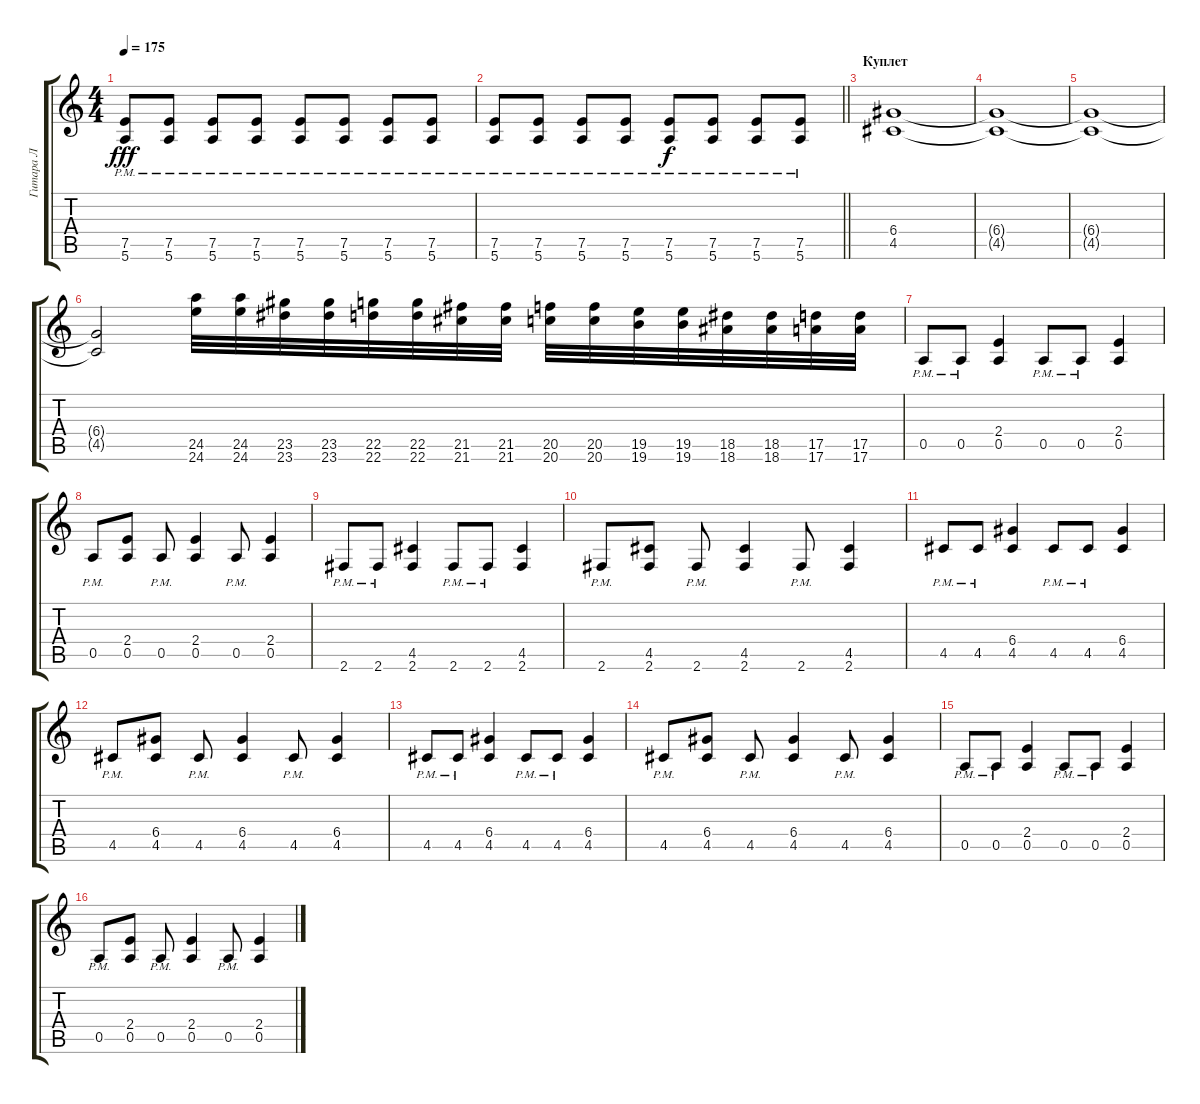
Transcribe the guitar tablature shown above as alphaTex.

\track ("Гитара Л" "Гитара Л") {instrument distortionguitar}
\staff {score tabs}
\tuning (E4 B3 G3 D3 A2 E2) {hide}
\ts (4 4)
\tempo 175
\clef g2
\ks c
(7.5{pm} 5.6{pm}).8{dy fff} (7.5{pm} 5.6{pm}).8 (7.5{pm} 5.6{pm}).8 (7.5{pm} 5.6{pm}).8 (7.5{pm} 5.6{pm}).8 (7.5{pm} 5.6{pm}).8 (7.5{pm} 5.6{pm}).8 (7.5{pm} 5.6{pm}).8 |
\barLineRight lightlight
(7.5{pm} 5.6{pm}).8 (7.5{pm} 5.6{pm}).8 (7.5{pm} 5.6{pm}).8 (7.5{pm} 5.6{pm}).8 (7.5{pm} 5.6{pm}).8{dy f} (7.5{pm} 5.6{pm}).8 (7.5{pm} 5.6{pm}).8 (7.5{pm} 5.6{pm}).8 |
\section ("" "Куплет")
(6.4 4.5).1{volume 13} |
(6.4{t} 4.5{t}).1 |
(6.4{t} 4.5{t}).1 |
(6.4{t} 4.5{t}).2 (24.5 24.6).32 (24.5 24.6).32 (23.5 23.6).32 (23.5 23.6).32 (22.5 22.6).32 (22.5 22.6).32 (21.5 21.6).32 (21.5 21.6).32 (20.5 20.6).32 (20.5 20.6).32 (19.5 19.6).32 (19.5 19.6).32 (18.5 18.6).32 (18.5 18.6).32 (17.5 17.6).32 (17.5 17.6).32 |
0.5{pm}.8 0.5{pm}.8 (2.4 0.5).4 0.5{pm}.8 0.5{pm}.8 (2.4 0.5).4 |
0.5{pm}.8 (2.4 0.5).8 0.5{pm}.8 (2.4 0.5).4 0.5{pm}.8 (2.4 0.5).4 |
2.6{pm}.8 2.6{pm}.8 (4.5 2.6).4 2.6{pm}.8 2.6{pm}.8 (4.5 2.6).4 |
2.6{pm}.8 (4.5 2.6).8 2.6{pm}.8 (4.5 2.6).4 2.6{pm}.8 (4.5 2.6).4 |
4.5{pm}.8 4.5{pm}.8 (6.4 4.5).4 4.5{pm}.8 4.5{pm}.8 (6.4 4.5).4 |
4.5{pm}.8 (6.4 4.5).8 4.5{pm}.8 (6.4 4.5).4 4.5{pm}.8 (6.4 4.5).4 |
4.5{pm}.8 4.5{pm}.8 (6.4 4.5).4 4.5{pm}.8 4.5{pm}.8 (6.4 4.5).4 |
4.5{pm}.8 (6.4 4.5).8 4.5{pm}.8 (6.4 4.5).4 4.5{pm}.8 (6.4 4.5).4 |
0.5{pm}.8 0.5{pm}.8 (2.4 0.5).4 0.5{pm}.8 0.5{pm}.8 (2.4 0.5).4 |
0.5{pm}.8 (2.4 0.5).8 0.5{pm}.8 (2.4 0.5).4 0.5{pm}.8 (2.4 0.5).4
